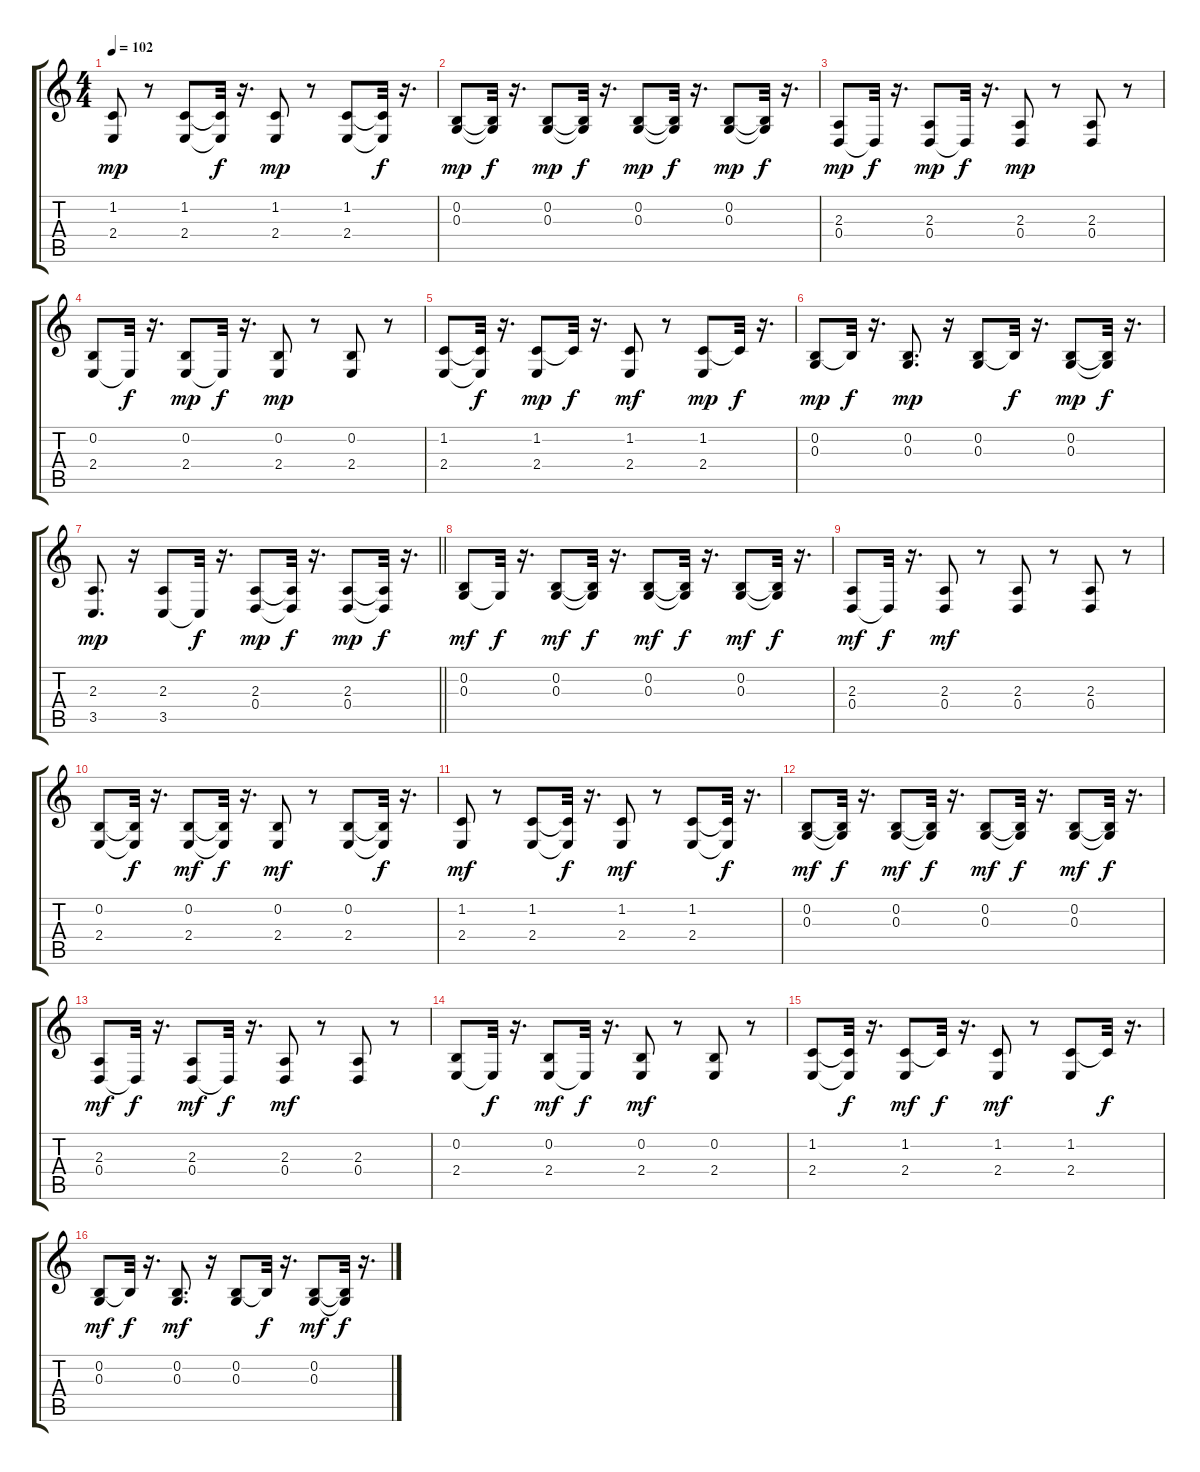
\track "" {instrument pad7halo}
\staff {score tabs}
\tuning (E4 B3 G3 D3 A2 E2) {hide}
\ts (4 4)
\tempo 102
\clef g2
\ks c
(1.2 2.4).8{dy mp} r.8 (1.2 2.4).8 (1.2{t} 2.4{t}).32{dy f} r.16{d} (1.2 2.4).8{dy mp} r.8 (1.2 2.4).8 (1.2{t} 2.4{t}).32{dy f} r.16{d} |
(0.2 0.3).8{dy mp} (0.2{t} 0.3{t}).32{dy f} r.16{d} (0.2 0.3).8{dy mp} (0.2{t} 0.3{t}).32{dy f} r.16{d} (0.2 0.3).8{dy mp} (0.2{t} 0.3{t}).32{dy f} r.16{d} (0.2 0.3).8{dy mp} (0.2{t} 0.3{t}).32{dy f} r.16{d} |
(2.3 0.4).8{dy mp} 0.4{t}.32{dy f} r.16{d} (2.3 0.4).8{dy mp} 0.4{t}.32{dy f} r.16{d} (2.3 0.4).8{dy mp} r.8 (2.3 0.4).8 r.8 |
(0.2 2.4).8 2.4{t}.32{dy f} r.16{d} (0.2 2.4).8{dy mp} 2.4{t}.32{dy f} r.16{d} (0.2 2.4).8{dy mp} r.8 (0.2 2.4).8 r.8 |
(1.2 2.4).8 (1.2{t} 2.4{t}).32{dy f} r.16{d} (1.2 2.4).8{dy mp} 1.2{t}.32{dy f} r.16{d} (1.2 2.4).8{dy mf} r.8 (1.2 2.4).8{dy mp} 1.2{t}.32{dy f} r.16{d} |
(0.2 0.3).8{dy mp} 0.2{t}.32{dy f} r.16{d} (0.2 0.3).8{d dy mp} r.16 (0.2 0.3).8 0.2{t}.32{dy f} r.16{d} (0.2 0.3).8{dy mp} (0.2{t} 0.3{t}).32{dy f} r.16{d} |
\barLineRight lightlight
(2.3 3.5).8{d dy mp} r.16 (2.3 3.5).8 3.5{t}.32{dy f} r.16{d} (2.3 0.4).8{dy mp} (2.3{t} 0.4{t}).32{dy f} r.16{d} (2.3 0.4).8{dy mp} (2.3{t} 0.4{t}).32{dy f} r.16{d} |
(0.2 0.3).8{dy mf} 0.3{t}.32{dy f} r.16{d} (0.2 0.3).8{dy mf} (0.2{t} 0.3{t}).32{dy f} r.16{d} (0.2 0.3).8{dy mf} (0.2{t} 0.3{t}).32{dy f} r.16{d} (0.2 0.3).8{dy mf} (0.2{t} 0.3{t}).32{dy f} r.16{d} |
(2.3 0.4).8{dy mf} 0.4{t}.32{dy f} r.16{d} (2.3 0.4).8{dy mf} r.8 (2.3 0.4).8 r.8 (2.3 0.4).8 r.8 |
(0.2 2.4).8 (0.2{t} 2.4{t}).32{dy f} r.16{d} (0.2 2.4).8{dy mf} (0.2{t} 2.4{t}).32{dy f} r.16{d} (0.2 2.4).8{dy mf} r.8 (0.2 2.4).8 (0.2{t} 2.4{t}).32{dy f} r.16{d} |
(1.2 2.4).8{dy mf} r.8 (1.2 2.4).8 (1.2{t} 2.4{t}).32{dy f} r.16{d} (1.2 2.4).8{dy mf} r.8 (1.2 2.4).8 (1.2{t} 2.4{t}).32{dy f} r.16{d} |
(0.2 0.3).8{dy mf} (0.2{t} 0.3{t}).32{dy f} r.16{d} (0.2 0.3).8{dy mf} (0.2{t} 0.3{t}).32{dy f} r.16{d} (0.2 0.3).8{dy mf} (0.2{t} 0.3{t}).32{dy f} r.16{d} (0.2 0.3).8{dy mf} (0.2{t} 0.3{t}).32{dy f} r.16{d} |
(2.3 0.4).8{dy mf} 0.4{t}.32{dy f} r.16{d} (2.3 0.4).8{dy mf} 0.4{t}.32{dy f} r.16{d} (2.3 0.4).8{dy mf} r.8 (2.3 0.4).8 r.8 |
(0.2 2.4).8 2.4{t}.32{dy f} r.16{d} (0.2 2.4).8{dy mf} 2.4{t}.32{dy f} r.16{d} (0.2 2.4).8{dy mf} r.8 (0.2 2.4).8 r.8 |
(1.2 2.4).8 (1.2{t} 2.4{t}).32{dy f} r.16{d} (1.2 2.4).8{dy mf} 1.2{t}.32{dy f} r.16{d} (1.2 2.4).8{dy mf} r.8 (1.2 2.4).8 1.2{t}.32{dy f} r.16{d} |
(0.2 0.3).8{dy mf} 0.2{t}.32{dy f} r.16{d} (0.2 0.3).8{d dy mf} r.16 (0.2 0.3).8 0.2{t}.32{dy f} r.16{d} (0.2 0.3).8{dy mf} (0.2{t} 0.3{t}).32{dy f} r.16{d}
